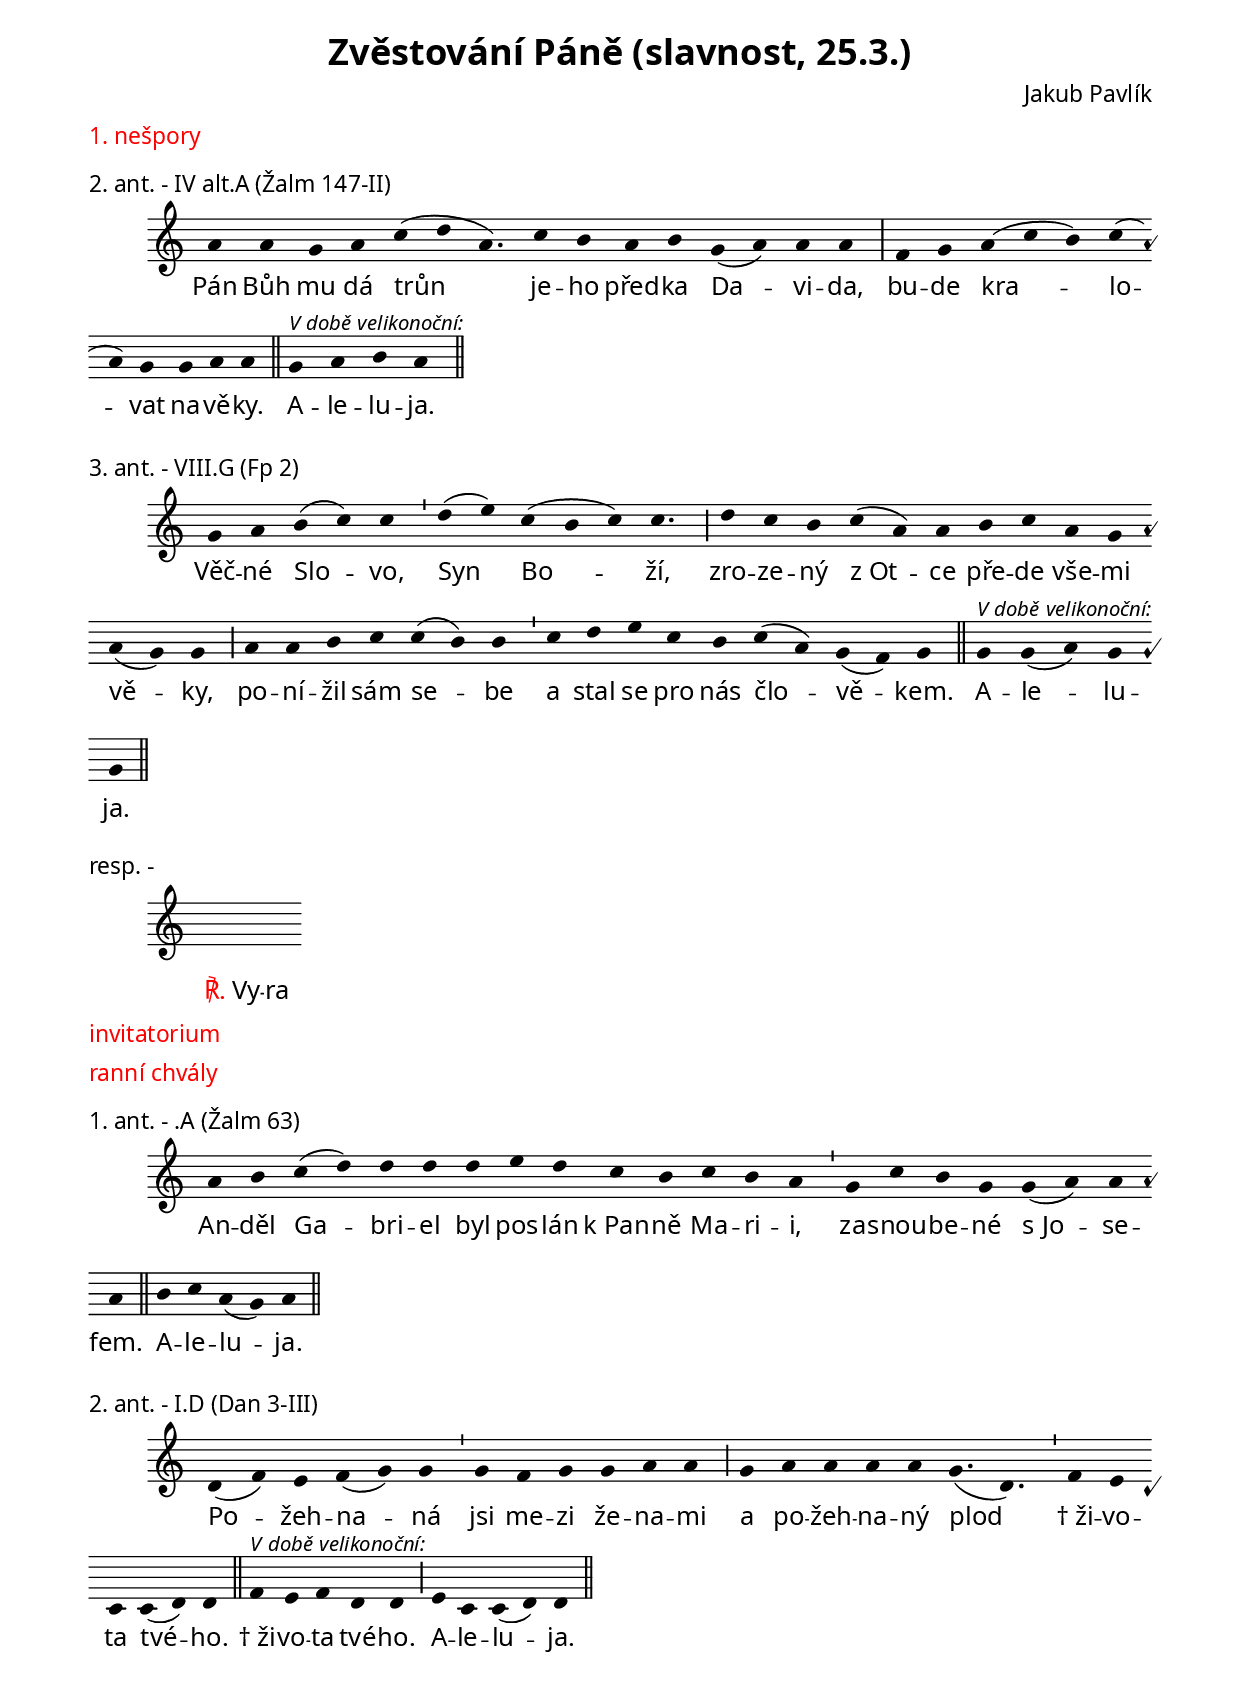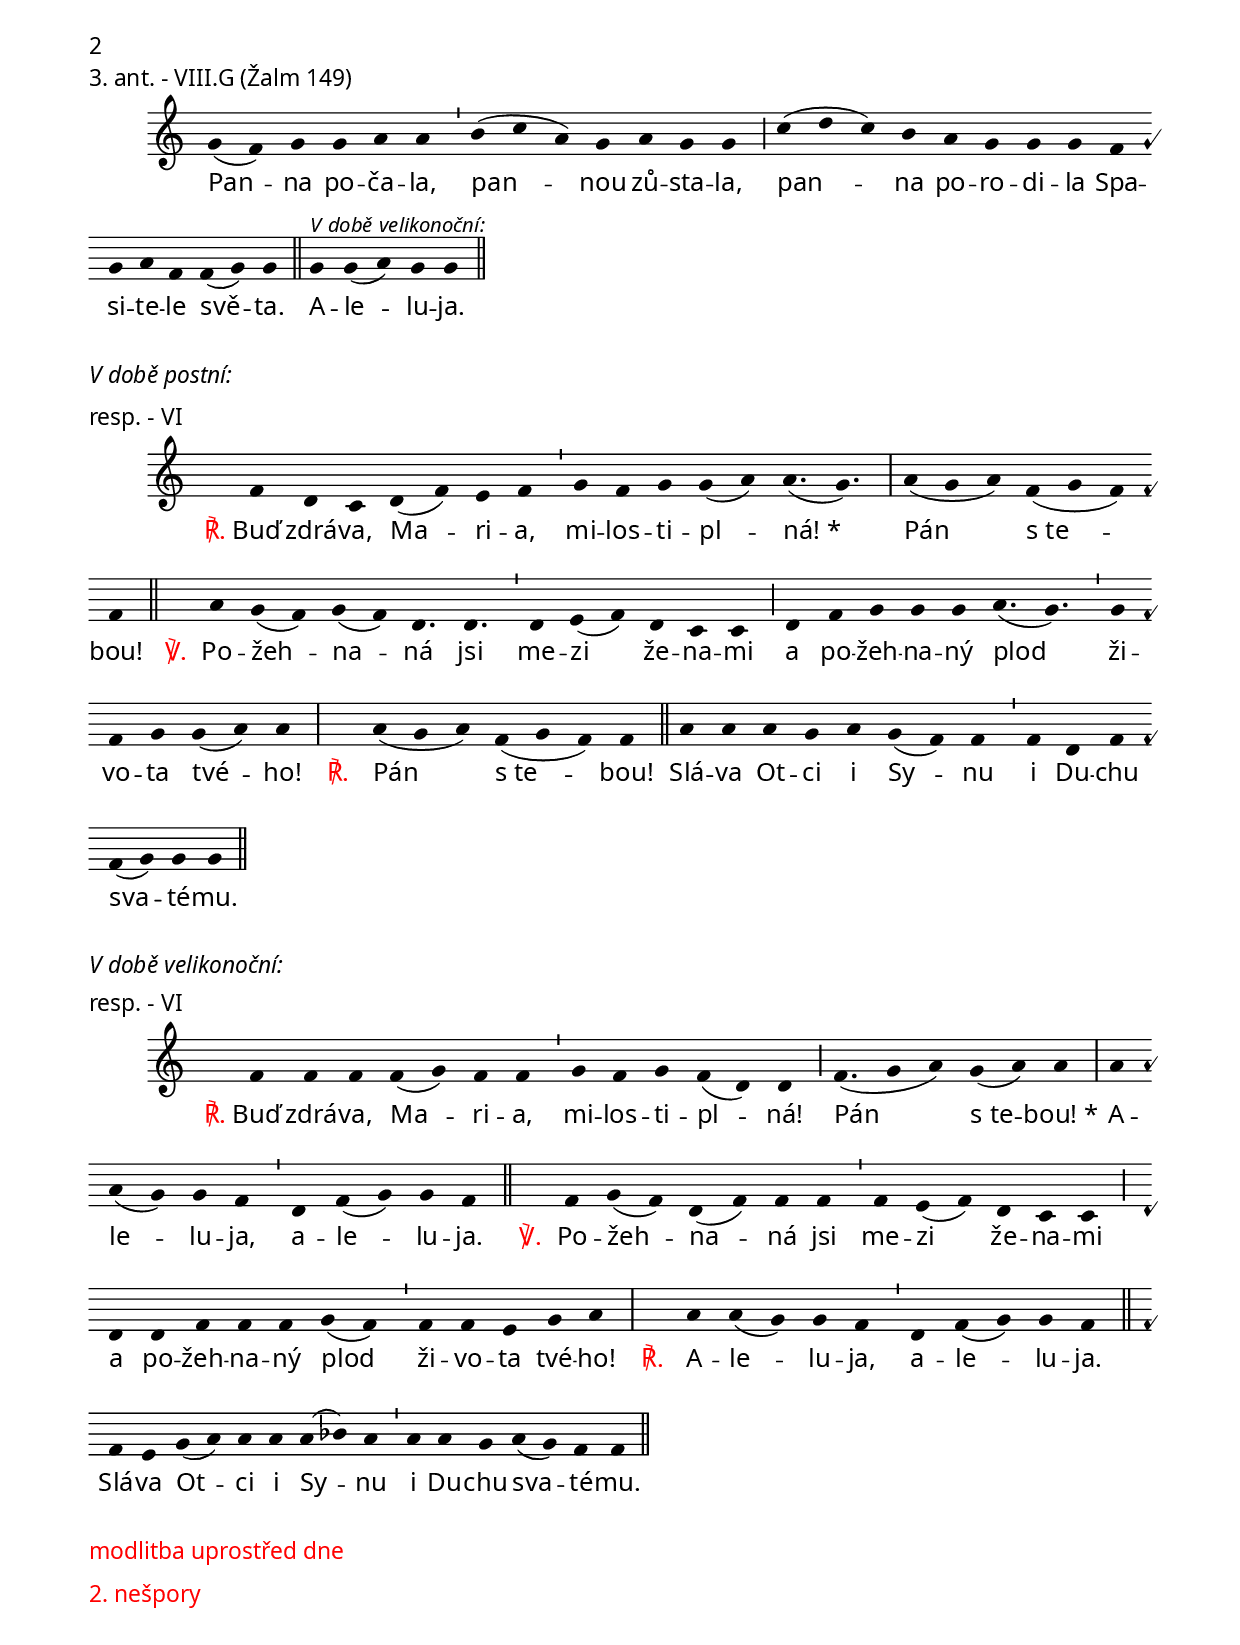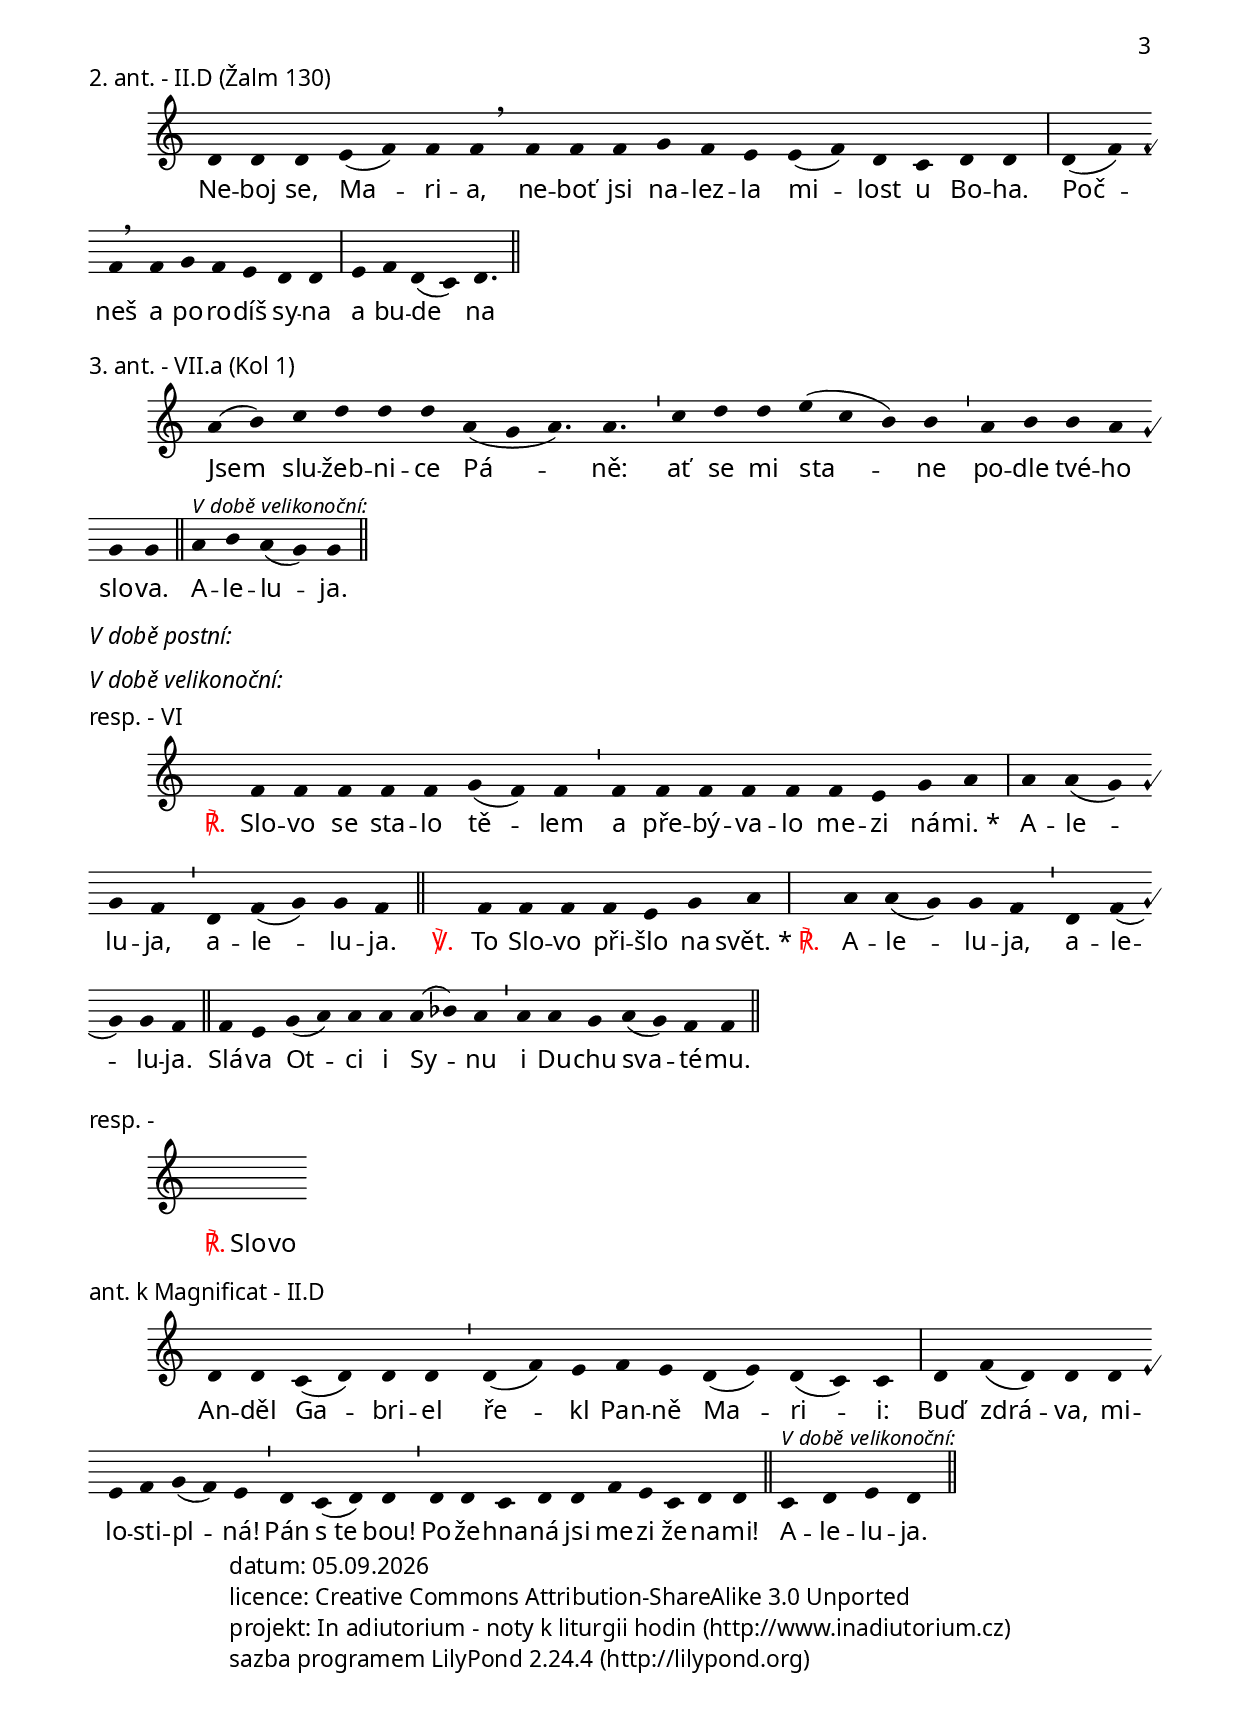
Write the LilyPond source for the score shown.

\version "2.15.37"

\header {
  title = "Zvěstování Páně (slavnost, 25.3.)"
  composer = "Jakub Pavlík"
}

\include "../spolecne.ly"
\include "../dilyresponsorii.ly"

rubrVelikAleluja = \markup\small\italic{V době velikonoční:}

\markup {\nadpisHodinka {"1. nešpory"}}

\score {
  \relative c' {
    \choralniRezim
    
  }
  \addlyrics {
    Vy -- ra -- zí ra -- to -- lest z_pa -- hý -- lu Jes -- se,
    vý -- ho -- nek vy -- pu -- čí z_je -- ho ko -- ře -- nů,
    spo -- či -- ne na něm Duch Hos -- po -- di -- nův.
    
    A -- le -- lu -- ja.
  }
  \header {
    quid = "1. ant."
    modus = ""
    differentia = "" 
    psalmus = "Žalm 113"
    id = ""
    piece = \markup {\sestavTitulek}
  }
}

\score {
  \relative c'' {
    \choralniRezim
    a4 a g a c( d a4.) c4 b a b g( a) a a \barMax
    f g a( c b) c( a) g g a a \barFinalis
    
    g^\markup\rubrVelikAleluja a b a \barFinalis
  }
  \addlyrics {
    Pán Bůh mu dá trůn je -- ho před -- ka Da -- vi -- da,
    bu -- de kra -- lo -- vat na -- vě -- ky.
    
    A -- le -- lu -- ja.
  }
  \header {
    quid = "2. ant."
    modus = "IV alt"
    differentia = "A" 
    psalmus = "Žalm 147-II"
    id = ""
    fons = "1. část: Krista Krále, 1. nešp., k Magnificat"
    piece = \markup {\sestavTitulek}
  }
}

\score {
  \relative c'' {
    \choralniRezim
    g4 a b( c) c \barMin d( e) c( b c) c4. \barMaior
    d4 c b c( a) a b c a g a( g) g \barMaior
    a a b c c( b) b \barMin c d e c b c( a) g( f) g \barFinalis
    
    g^\markup\rubrVelikAleluja g( a) g g \barFinalis
  }
  \addlyrics {
    Věč -- né Slo -- vo, Syn Bo -- ží,
    zro -- ze -- ný z_Ot -- ce pře -- de vše -- mi vě -- ky,
    po -- ní -- žil sám se -- be a stal se pro nás člo -- vě -- kem.
    
    A -- le -- lu -- ja.
  }
  \header {
    quid = "3. ant."
    modus = "VIII"
    differentia = "G" 
    psalmus = "Fp 2"
    fons = "Narození Páně, 1. nešp., 3. ant., doplněno aleluja."
    piece = \markup {\sestavTitulek}
  }
}

\score {
  \relative c' {
    \choralniRezim
    
    % R
    \neviditelna a
    
    % V
    \neviditelna a
    
    % R
    \neviditelna a
    
    % Slava
  }
  \addlyrics {
    \Response Vy -- ra -- zi -- la ra -- to -- lest z_pa -- hý -- lu Jes -- se,_*
    hvěz -- da vy -- šla z_Ja -- ku -- ba.
    \Verse Pan -- na po -- ro -- di -- la Spa -- si -- te -- le,_*
    \Response hvěz -- da vy -- šla z_Ja -- ku -- ba.
    \textRespDoxologie
  }
  \header {
    quid = "resp."
    modus = ""
    id = ""
    piece = \markup {\sestavTitulekResp}
  }
}

\score {
  \relative c' {
    \choralniRezim
    
  }
  \addlyrics {
    Duch sva -- tý se -- stou -- pí na te -- be, Ma -- ri -- a,
    a moc nej -- vyš -- ší -- ho tě za -- stí -- ní.
    
    A -- le -- lu -- ja.
  }
  \header {
    quid = "ant. k Magnificat"
    modus = ""
    differentia = "" 
    psalmus = ""
    id = ""
    piece = \markup {\sestavTitulekBezZalmu}
  }
}

\markup {\nadpisHodinka {"invitatorium"}}

\score {
  \relative c' {
    \choralniRezim
    
  }
  \addlyrics {
    Pojď -- te, klaň -- me se Kris -- tu, Bo -- ží -- mu Sy -- nu;
    on, věč -- né Slo -- vo, se stal člo -- vě -- kem.
    
    A -- le -- lu -- ja.
  }
  \header {
    quid = "ant."
    modus = ""
    differentia = "" 
    psalmus = ""
    id = ""
    piece = \markup {\sestavTitulekBezZalmu}
  }
}

\markup {\nadpisHodinka {"ranní chvály"}}

\score {
  \relative c'' {
    \choralniRezim
    a4 b c( d) d d d e d c b c b a \barMin
    g c b g g( a) a a \barFinalis
    b c a( g) a \barFinalis
  }
  \addlyrics {
    An -- děl Ga -- bri -- el byl pos -- lán k_Pan -- ně Ma -- ri -- i,
    za -- snou -- be -- né s_Jo -- se -- fem.
    
    A -- le -- lu -- ja.
  }
  \header {
    quid = "1. ant."
    tonus = "IV alt"
    differentia = "A" 
    psalmus = "Žalm 63"
    fons = "4. neděle adventní, cyklus B, k Benedictus"
    piece = \markup {\sestavTitulek}
  }
}

\score {
  \relative c' {
    \choralniRezim
    d( f) e f( g) g \barMin g f g g a a \barMaior 
    g a a a a g4.( d) \barMin f4 e c c( d) d \barFinalis
    f^\markup\small\italic{V době velikonoční:} e f d d \barMaior e c c( d) d \barFinalis
  }
  \addlyrics {
    Po -- žeh -- na -- ná jsi me -- zi že -- na -- mi
    a po -- žeh -- na -- ný plod \markup{\Dagger ži} -- vo -- ta tvé -- ho.
    
    \markup{\Dagger ži} -- vo -- ta tvé -- ho. A -- le -- lu -- ja.
  }
  \header {
    quid = "2. ant."
    modus = "I"
    differentia = "D" 
    psalmus = "Dan 3-III"
    fons = "spol. texty o P.M., 2. nešp., 3. ant."
    piece = \markup {\sestavTitulek}
  }
}

\score {
  \relative c'' {
    \choralniRezim
    g( f) g g a a \barMin
    b( c a) g a g g \barMaior
    c( d c) b a g g g f g a f f( g) g \barFinalis
    
    g^\markup\small\italic{V době velikonoční:} g( a) g g \barFinalis
  }
  \addlyrics {
    Pan -- na po -- ča -- la,
    pan -- nou zů -- sta -- la,
    pan -- na po -- ro -- di -- la Spa -- si -- te -- le svě -- ta.
    
    A -- le -- lu -- ja.
  }
  \header {
    quid = "3. ant."
    modus = "VIII"
    differentia = "G" 
    psalmus = "Žalm 149"
    id = ""
    fons = "oktáv Narození Páně, 27.12., k Magnificat, druhá část; doplněno aleluja"
    piece = \markup {\sestavTitulek}
  }
}

\markup\italic{V době postní:}

\score {
  \relative c' {
    \choralniRezim
    
    % R
    \neviditelna f
    f d c d( f) e f \barMin g f g g( a) a4.( g) \barMax
    a4( g a) f( g f) f \barFinalis
    % V
    \neviditelna a
    a4 g( f) g( f) d4. d \barMin d4 e( f) d c c \barMaior
    d f g g g a4.( g) \barMin g4 f g g( a) a \barMax
    % R
    \neviditelna a
    a4( g a) f( g f) f \barFinalis
    % Slava
    a4 a a g a g( f) f \barMin f d f f( g) g g \barFinalis
  }
  \addlyrics {
    \Response Buď zdrá -- va, Ma -- ri -- a, mi -- los -- ti -- pl -- ná!_*
    Pán s_te -- bou!
    \Verse Po -- žeh -- na -- ná jsi me -- zi že -- na -- mi
    a po -- žeh -- na -- ný plod ži -- vo -- ta tvé -- ho!
    \Response Pán s_te -- bou!
    \textRespDoxologie
  }
  \header {
    quid = "resp."
    modus = "VI"
    id = ""
    fons = "spol. texty o P.M., 2. nešp."
    piece = \markup {\sestavTitulekResp}
  }
}

\markup\italic{V době velikonoční:}

\score {
  \relative c' {
    \choralniRezim
    
    % R
    \neviditelna f
    f f f f( g) f f \barMin g f g f( d) d \barMaior
    f4.( g4 a) g( a) a \barMax
    \respVIalelujaResponsum \barFinalis
    % V
    \neviditelna f
    f4 g( f) d( f) f f \barMin f e( f) d c c \barMaior 
    d d f f f g( f) \barMin f f e g a \barMax
    % R
    \neviditelna a
    \respVIalelujaResponsum \barFinalis
    % Slava
    \respVIalelujaDoxologie \barFinalis
  }
  \addlyrics {
    \Response Buď zdrá -- va, Ma -- ri -- a, mi -- los -- ti -- pl -- ná!
    Pán s_te -- bou!_* \textRespAleluja
    \Verse Po -- žeh -- na -- ná jsi me -- zi že -- na -- mi
    a po -- žeh -- na -- ný plod ži -- vo -- ta tvé -- ho!
    \Response \textRespAleluja
    \textRespDoxologie
  }
  \header {
    quid = "resp."
    modus = "VI"
    id = ""
    fons = "spol. texty o P.M., 2. nešp."
    piece = \markup {\sestavTitulekResp}
  }
} 

\score {
  \relative c' {
    \choralniRezim
    
  }
  \addlyrics {
    Ve své ve -- li -- ké lás -- ce
    po -- slal Bůh na svět své -- ho Sy -- na,
    a ten se v_čis -- tém tě -- le Pan -- ny Ma -- ri -- e
    stal pro nás člo -- vě -- kem.
    
    A -- le -- lu -- ja.
  }
  \header {
    quid = "ant. k Benedictus"
    modus = ""
    differentia = "" 
    psalmus = ""
    id = ""
    piece = \markup {\sestavTitulekBezZalmu}
  }
}

\markup {\nadpisHodinka {"modlitba uprostřed dne"}}

\score {
  \relative c' {
    \choralniRezim
    
  }
  \addlyrics {
    Z_ko -- ře -- ne Jes -- se vze -- šla Pan -- na Ma -- ri -- a,
    kte -- rá po -- ča -- la z_Du -- cha sva -- té -- ho.
    
    A -- le -- lu -- ja.
  }
  \header {
    quid = "ant. dopoledne"
    modus = ""
    differentia = "" 
    psalmus = ""
    id = ""
    piece = \markup {\sestavTitulekBezZalmu}
  }
}

\score {
  \relative c' {
    \choralniRezim
    
  }
  \addlyrics {
    Hle, pan -- na poč -- ne a po -- ro -- dí sy -- na
    a dá mu jmé -- no E -- ma -- nu -- el.
    
    A -- le -- lu -- ja.
  }
  \header {
    quid = "ant. v poledne"
    modus = ""
    differentia = "" 
    psalmus = ""
    id = ""
    piece = \markup {\sestavTitulekBezZalmu}
  }
}

\score {
  \relative c' {
    \choralniRezim
    
  }
  \addlyrics {
    Kris -- tus, je -- hož pří -- chod o -- zna -- mo -- va -- li pro -- ro -- ci,
    je Pá -- nem ce -- lé -- ho svě -- ta a pů -- vod -- cem po -- ko -- je.
    
    A -- le -- lu -- ja.
  }
  \header {
    quid = "ant. odpoledne"
    modus = ""
    differentia = "" 
    psalmus = ""
    id = ""
    piece = \markup {\sestavTitulekBezZalmu}
  }
}

\markup {\nadpisHodinka {"2. nešpory"}}

\score {
  \relative c' {
    \choralniRezim
    
  }
  \addlyrics {
    An -- děl Pá -- ně zvěs -- to -- val Pan -- ně Ma -- ri -- i
    a o -- na po -- ča -- la z_Du -- cha sva -- té -- ho.
    
    A -- le -- lu -- ja.
  }
  \header {
    quid = "1. ant."
    modus = ""
    differentia = "" 
    psalmus = "Žalm 110"
    id = ""
    piece = \markup {\sestavTitulek}
  }
}

\score {
  \relative c' {
    \choralniRezim
    d4 d d e( f) f f \breathe \bar ""
    f f f g f e e( f) d c d d \bar "|"
    d( f) f \breathe \bar ""
    f g f e d d \bar "|"
    e f d( c) d4. \bar "||"
  }
  \addlyrics {
    Ne -- boj se, Ma -- ri -- a,
    ne -- boť jsi na -- lez -- la mi -- lost u Bo -- ha.
    Poč -- neš a po -- ro -- díš sy -- na
    a bu -- de na -- zván Sy -- nem Nej -- vyš -- ší -- ho.
    
    A -- le -- lu -- ja.
  }
  \header {
    quid = "2. ant."
    modus = "II"
    differentia = "D" 
    psalmus = "Žalm 130"
    fons = "1. část: 1. ne adventní, cyklus B, 2. nešp., k Magnificat"
    piece = \markup {\sestavTitulek}
  }
}

\score {
  \relative c'' {
    \choralniRezim
    a4( b) c d d d a( g a4.) a \barMin
    c4 d d e( c b) b \barMin a b b a g g \barFinalis
    a^\markup\small\italic{V době velikonoční:} b a( g) g \barFinalis
  }
  \addlyrics {
    Jsem slu -- žeb -- ni -- ce Pá -- ně:
    ať se mi sta -- ne po -- dle tvé -- ho slo -- va.
    
    A -- le -- lu -- ja.
  }
  \header {
    quid = "3. ant."
    modus = "VII"
    differentia = "a" 
    psalmus = "Kol 1"
    fons = "spol. texty o P.M., 2. nešp., 2. ant."
    piece = \markup {\sestavTitulek}
  }
}

\markup\italic{V době postní:}
\markup\italic{V době velikonoční:}

\score {
  \relative c' {
    \choralniRezim
    
    % R
    \neviditelna f
    f4 f f f f g( f) f \barMin
    f f f f f f e g a \bar "|"
    \respVIalelujaResponsum \bar "||"
    % V
    \neviditelna f
    f4 f f f e g a \bar "|"
    % R
    \neviditelna a
    \respVIalelujaResponsum \bar "||"
    % Slava
    \respVIalelujaDoxologie \bar "||"
  }
  \addlyrics {
    \Response Slo -- vo se sta -- lo tě -- lem
    a pře -- bý -- va -- lo me -- zi ná -- mi._*
    \textRespAleluja
    \Verse To Slo -- vo při -- šlo na svět._*
    \Response \textRespAleluja
    \textRespDoxologie
  }
  \header {
    quid = "resp."
    modus = "VI"
    id = ""
    piece = \markup {\sestavTitulekResp}
  }
}

\score {
  \relative c' {
    \choralniRezim
    
    % R
    \neviditelna a
    
    % V
    \neviditelna a
    
    % R
    \neviditelna a
    
    % Slava
  }
  \addlyrics {
    \Response Slo -- vo se sta -- lo tě -- lem_*
    a pře -- bý -- va -- lo me -- zi ná -- mi.
    \Verse To Slo -- vo při -- šlo na svět._*
    \Response a pře -- bý -- va -- lo me -- zi ná -- mi.
    \textRespDoxologie
  }
  \header {
    quid = "resp."
    modus = ""
    id = ""
    piece = \markup {\sestavTitulekResp}
  }
}

\score {
  \relative c' {
    \choralniRezim
    d4 d c( d) d d \barMin d( f) e f e d( e) d( c) c \barMax
    
    d4 f( d) d
    d e f g( f) e \barMin
    d c( d) d \barMin
    d d c d d f e c d d \barFinalis
    
    c^\markup\small\italic{V době velikonoční:} d e d \barFinalis
  }
  \addlyrics {
    An -- děl Ga -- bri -- el ře -- kl Pan -- ně Ma -- ri -- i:
    
    Buď zdrá -- va, mi -- lo -- sti -- pl -- ná!
    Pán s_te bou!
    Po -- že -- hna -- ná jsi me -- zi že -- na -- mi!
    
    A -- le -- lu -- ja.
  }
  \header {
    quid = "ant. k Magnificat"
    modus = "II"
    differentia = "D" 
    psalmus = ""
    fons = "druhá část: advent, uprostřed dne, ant. v poledne"
    piece = \markup {\sestavTitulekBezZalmu}
  }
}
